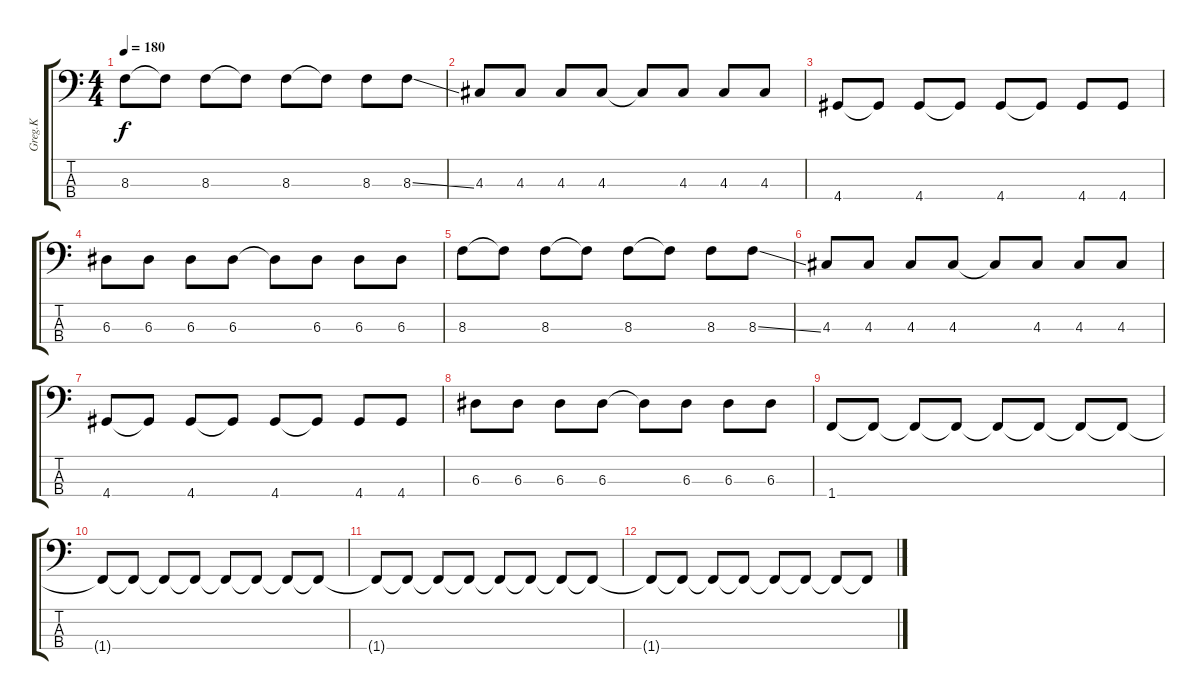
\track ("Greg.K" "Greg.K") {instrument electricbassfinger}
\staff {score tabs}
\tuning (G2 D2 A1 E1) {hide}
\ts (4 4)
\tempo 180
\clef f4
\ks c
8.3.8{dy f} 8.3{t}.8 8.3.8 8.3{t}.8 8.3.8 8.3{t}.8 8.3.8 8.3{ss}.8 |
4.3.8 4.3.8 4.3.8 4.3.8 4.3{t}.8 4.3.8 4.3.8 4.3.8 |
4.4.8 4.4{t}.8 4.4.8 4.4{t}.8 4.4.8 4.4{t}.8 4.4.8 4.4.8 |
6.3.8 6.3.8 6.3.8 6.3.8 6.3{t}.8 6.3.8 6.3.8 6.3.8 |
8.3.8 8.3{t}.8 8.3.8 8.3{t}.8 8.3.8 8.3{t}.8 8.3.8 8.3{ss}.8 |
4.3.8 4.3.8 4.3.8 4.3.8 4.3{t}.8 4.3.8 4.3.8 4.3.8 |
4.4.8 4.4{t}.8 4.4.8 4.4{t}.8 4.4.8 4.4{t}.8 4.4.8 4.4.8 |
6.3.8 6.3.8 6.3.8 6.3.8 6.3{t}.8 6.3.8 6.3.8 6.3.8 |
1.4.8 1.4{t}.8 1.4{t}.8 1.4{t}.8 1.4{t}.8 1.4{t}.8 1.4{t}.8 1.4{t}.8 |
1.4{t}.8 1.4{t}.8 1.4{t}.8 1.4{t}.8 1.4{t}.8 1.4{t}.8 1.4{t}.8 1.4{t}.8 |
1.4{t}.8 1.4{t}.8 1.4{t}.8 1.4{t}.8 1.4{t}.8 1.4{t}.8 1.4{t}.8 1.4{t}.8 |
1.4{t}.8 1.4{t}.8 1.4{t}.8 1.4{t}.8 1.4{t}.8 1.4{t}.8 1.4{t}.8 1.4{t}.8
